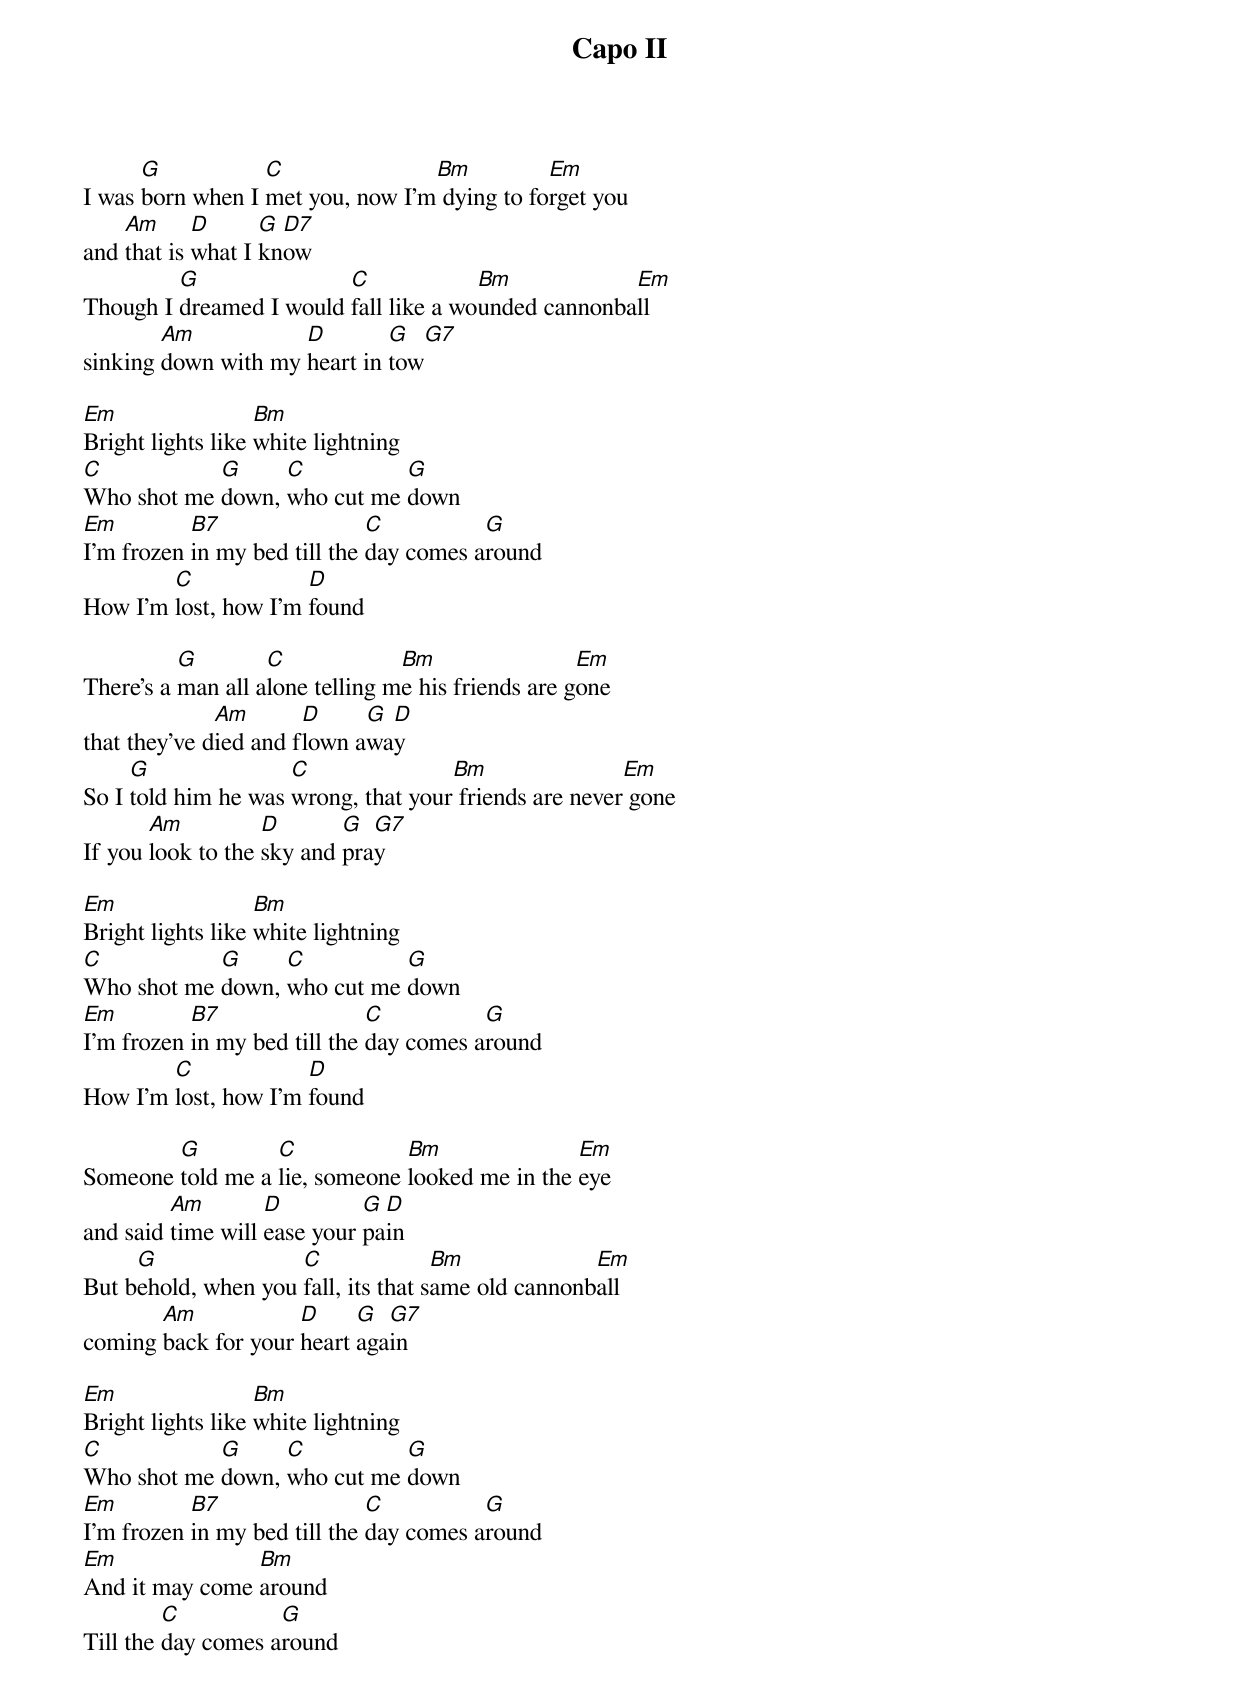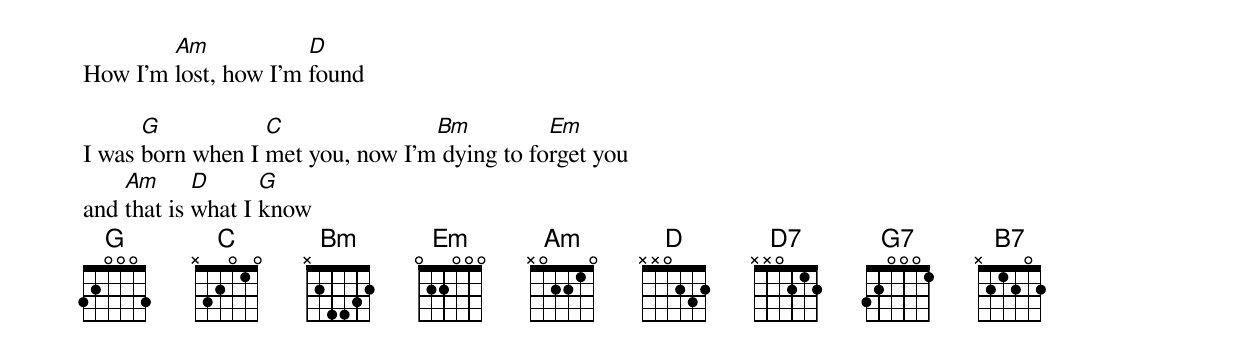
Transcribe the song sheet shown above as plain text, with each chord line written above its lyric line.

Capo II

      G           C               Bm          Em
I was born when I met you, now I'm dying to forget you
    Am      D      G D7
and that is what I know
         G               C             Bm            Em
Though I dreamed I would fall like a wounded cannonball
        Am           D        G  G7
sinking down with my heart in tow

Em                 Bm
Bright lights like white lightning
C           G     C          G
Who shot me down, who cut me down
Em         B7                 C          G
I'm frozen in my bed till the day comes around
        C             D
How I'm lost, how I'm found

          G        C             Bm                 Em
There's a man all alone telling me his friends are gone
              Am       D     G D
that they've died and flown away
     G               C               Bm                Em
So I told him he was wrong, that your friends are never gone
       Am          D       G  G7
If you look to the sky and pray

Em                 Bm
Bright lights like white lightning
C           G     C          G
Who shot me down, who cut me down
Em         B7                 C          G
I'm frozen in my bed till the day comes around
        C             D
How I'm lost, how I'm found

        G         C            Bm               Em
Someone told me a lie, someone looked me in the eye
         Am        D         G D
and said time will ease your pain
     G               C               Bm             Em
But behold, when you fall, its that same old cannonball
       Am            D     G  G7
coming back for your heart again

Em                 Bm
Bright lights like white lightning
C           G     C          G
Who shot me down, who cut me down
Em         B7                 C          G
I'm frozen in my bed till the day comes around
Em              Bm
And it may come around
         C          G
Till the day comes around
        Am            D
How I'm lost, how I'm found

      G           C               Bm          Em
I was born when I met you, now I'm dying to forget you
    Am      D      G
and that is what I know
